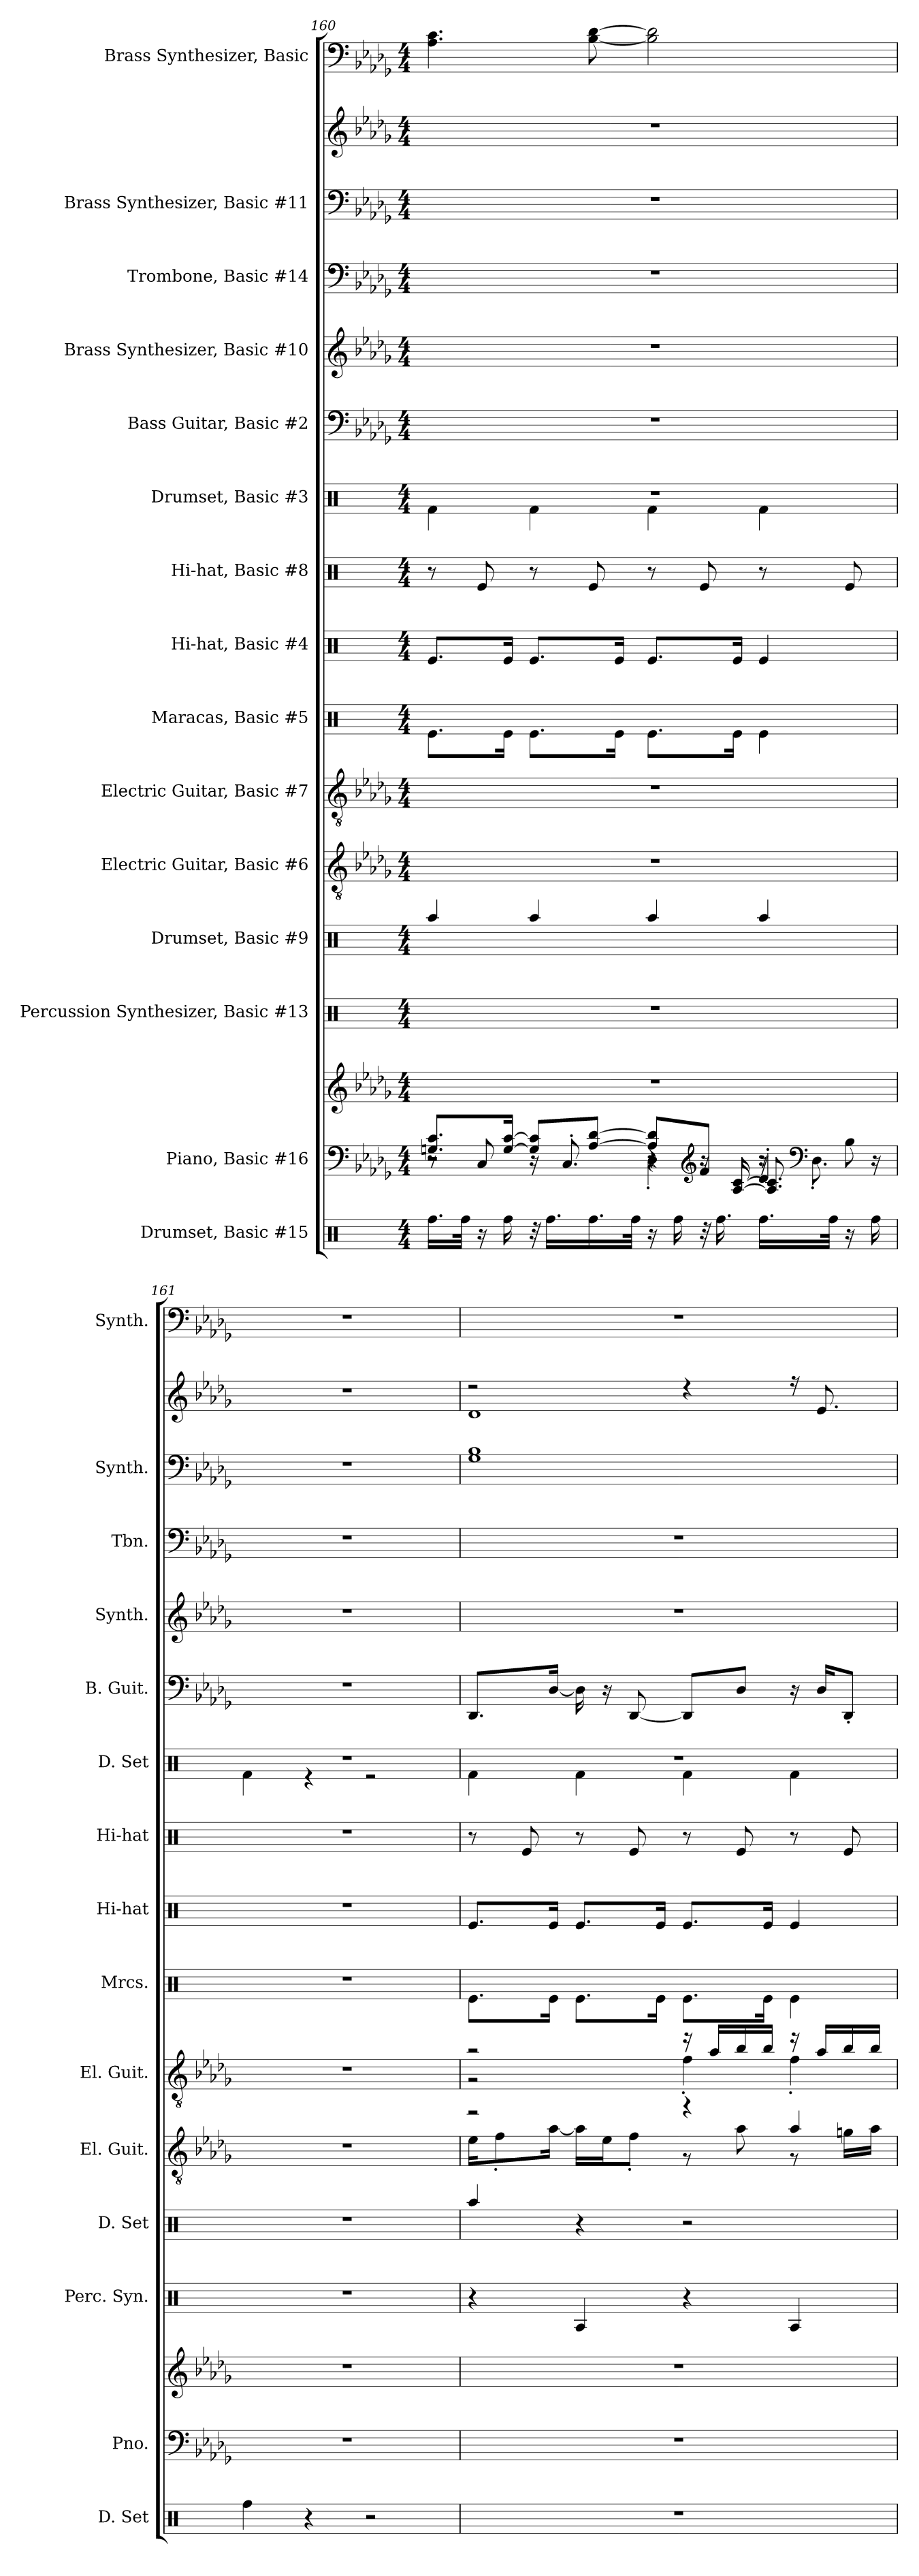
**kern	**kern	**kern	**kern	**kern	**kern	**kern	**kern	**kern	**kern	**kern	**kern	**kern	**kern	**kern	**kern	**kern
*part15	*part14	*part14	*part13	*part12	*part11	*part10	*part9	*part8	*part7	*part6	*part5	*part4	*part3	*part2	*part2	*part1
*staff17	*staff16	*staff15	*staff14	*staff13	*staff12	*staff11	*staff10	*staff9	*staff8	*staff7	*staff6	*staff5	*staff4	*staff3	*staff2	*staff1
*I"Drumset, Basic #15	*I"Piano, Basic #16	*	*I"Percussion Synthesizer, Basic #13	*I"Drumset, Basic #9	*I"Electric Guitar, Basic #6	*I"Electric Guitar, Basic #7	*I"Maracas, Basic #5	*I"Hi-hat, Basic #4	*I"Hi-hat, Basic #8	*I"Drumset, Basic #3	*I"Bass Guitar, Basic #2	*I"Brass Synthesizer, Basic #10	*I"Trombone, Basic #14	*I"Brass Synthesizer, Basic #11	*	*I"Brass Synthesizer, Basic
*I'D. Set	*I'Pno.	*	*I'Perc. Syn.	*I'D. Set	*I'El. Guit.	*I'El. Guit.	*I'Mrcs.	*I'Hi-hat	*I'Hi-hat	*I'D. Set	*I'B. Guit.	*I'Synth.	*I'Tbn.	*I'Synth.	*	*I'Synth.
!!LO:PB:g=z
*clefX	*clefF4	*clefG2	*clefX	*clefX	*clefGv2	*clefGv2	*clefX	*clefX	*clefX	*clefX	*clefF4	*clefG2	*clefF4	*clefF4	*clefG2	*clefF4
*	*	*	*	*	*	*	*	*	*	*	*ITrd7c12	*	*	*	*	*
*k[]	*k[b-e-a-d-g-]	*k[b-e-a-d-g-]	*k[]	*k[]	*k[b-e-a-d-g-]	*k[b-e-a-d-g-]	*k[]	*k[]	*k[]	*k[]	*k[b-e-a-d-g-]	*k[b-e-a-d-g-]	*k[b-e-a-d-g-]	*k[b-e-a-d-g-]	*k[b-e-a-d-g-]	*k[b-e-a-d-g-]
*M4/4	*M4/4	*M4/4	*M4/4	*M4/4	*M4/4	*M4/4	*M4/4	*M4/4	*M4/4	*M4/4	*M4/4	*M4/4	*M4/4	*M4/4	*M4/4	*M4/4
=160	=160	=160	=160	=160	=160	=160	=160	=160	=160	=160	=160	=160	=160	=160	=160	=160
*	*^	*	*	*	*	*	*	*	*	*^	*	*	*	*	*	*
*	*	*^	*	*	*	*	*	*	*	*	*	*	*	*	*	*	*	*
*	*	*	*^	*	*	*	*	*	*	*	*	*	*	*	*	*	*	*	*
16.Rff\LL	8.Gn/ 8.c/L	2r	8r	2r	1r	1r	4Raa/	1r	1r	8.Re\L	8.Re/L	8r	1r	4Rf\	1r	1r	1r	1r	1r	4.A-\ 4.c\
32Rff\JJk	.	.	.	.	.	.	.	.	.	.	.	.	.	.	.	.	.	.	.	.
16r	.	.	8C/	.	.	.	.	.	.	.	.	8Re/	.	.	.	.	.	.	.	.
16Rff\	[16G/ [16c/Jk	.	.	.	.	.	.	.	.	16Re\Jk	16Re/Jk	.	.	.	.	.	.	.	.	.
32r	8G/] 8c/]L	.	16r	.	.	.	4Raa/	.	.	8.Re\L	8.Re/L	8r	.	4Rf\	.	.	.	.	.	.
16.Rff\LL	.	.	.	.	.	.	.	.	.	.	.	.	.	.	.	.	.	.	.	.
.	.	.	8.C'/	.	.	.	.	.	.	.	.	.	.	.	.	.	.	.	.	.
16.Rff\	[8A-/ [8d-/J	.	.	.	.	.	.	.	.	.	.	8Re/	.	.	.	.	.	.	.	[8B-\ [8d-\
.	.	.	.	.	.	.	.	.	.	16Re\Jk	16Re/Jk	.	.	.	.	.	.	.	.	.
32Rff\JJk	.	.	.	.	.	.	.	.	.	.	.	.	.	.	.	.	.	.	.	.
16r	8A-/] 8d-/]L	4D-'\	8r	4r	.	.	4Raa/	.	.	8.Re\L	8.Re/L	8r	.	4Rf\	.	.	.	.	.	2B-\] 2d-\]
16Rff\	.	.	.	.	.	.	.	.	.	.	.	.	.	.	.	.	.	.	.	.
*	*clefG2	*	*	*	*	*	*	*	*	*	*	*	*	*	*	*	*	*	*	*
32r	8f/J	.	16r	.	.	.	.	.	.	.	.	8Re/	.	.	.	.	.	.	.	.
16.Rff\	.	.	.	.	.	.	.	.	.	.	.	.	.	.	.	.	.	.	.	.
.	.	.	[16A-/ [16c/	.	.	.	.	.	.	16Re\Jk	16Re/Jk	.	.	.	.	.	.	.	.	.
16.Rff\LL	4d-'/	8r	8.A-/] 8.c/]	16r	.	.	4Raa/	.	.	4Re\	4Re/	8r	.	4Rf\	.	.	.	.	.	.
*	*clefF4	*	*	*	*	*	*	*	*	*	*	*	*	*	*	*	*	*	*	*
.	.	.	.	8.D-'\	.	.	.	.	.	.	.	.	.	.	.	.	.	.	.	.
32Rff\JJk	.	.	.	.	.	.	.	.	.	.	.	.	.	.	.	.	.	.	.	.
16r	.	8B-\	.	.	.	.	.	.	.	.	.	8Re/	.	.	.	.	.	.	.	.
16Rff\	.	.	16r	.	.	.	.	.	.	.	.	.	.	.	.	.	.	.	.	.
*	*v	*v	*v	*v	*	*	*	*	*	*	*	*	*	*	*	*	*	*	*	*
=161	=161	=161	=161	=161	=161	=161	=161	=161	=161	=161	=161	=161	=161	=161	=161	=161	=161
4Rff\	1r	1r	1r	1r	1r	1r	1r	1r	1r	1r	4Rf\	1r	1r	1r	1r	1r	1r
4r	.	.	.	.	.	.	.	.	.	.	4r	.	.	.	.	.	.
2r	.	.	.	.	.	.	.	.	.	.	2r	.	.	.	.	.	.
!!LO:PB:g=z
=162	=162	=162	=162	=162	=162	=162	=162	=162	=162	=162	=162	=162	=162	=162	=162	=162	=162
*	*	*	*	*	*^	*^	*	*	*	*	*	*	*	*	*	*^	*
1r	1r	1r	4r	4Raa/	2r	16e-\KL	2r	2r	8.Re\L	8.Re/L	8r	1r	4Rf\	8.DDD-/L	1r	1r	1G- 1B-	2r	1d-	1r
.	.	.	.	.	.	8f'\	.	.	.	.	.	.	.	.	.	.	.	.	.	.
.	.	.	.	.	.	.	.	.	.	.	8Re/	.	.	.	.	.	.	.	.	.
.	.	.	.	.	.	[16a-\Jk	.	.	16Re\Jk	16Re/Jk	.	.	.	[16DD-/Jk	.	.	.	.	.	.
.	.	.	4RA/	4r	.	16a-\LL]	.	.	8.Re\L	8.Re/L	8r	.	4Rf\	16DD-\]	.	.	.	.	.	.
.	.	.	.	.	.	16e-\J	.	.	.	.	.	.	.	16r	.	.	.	.	.	.
.	.	.	.	.	.	8f'\J	.	.	.	.	8Re/	.	.	[8DDD-/	.	.	.	.	.	.
.	.	.	.	.	.	.	.	.	16Re\Jk	16Re/Jk	.	.	.	.	.	.	.	.	.	.
.	.	.	4r	2r	4r	8r	16r	4f'\	8.Re\L	8.Re/L	8r	.	4Rf\	8DDD-/L]	.	.	.	4r	.	.
.	.	.	.	.	.	.	16a-/LL	.	.	.	.	.	.	.	.	.	.	.	.	.
.	.	.	.	.	.	8a-\	16b-/	.	.	.	8Re/	.	.	8DD-/J	.	.	.	.	.	.
.	.	.	.	.	.	.	16b-/JJ	.	16Re\Jk	16Re/Jk	.	.	.	.	.	.	.	.	.	.
.	.	.	4RA/	.	4a-/	8r	16r	4f'\	4Re\	4Re/	8r	.	4Rf\	16r	.	.	.	16r	.	.
.	.	.	.	.	.	.	16a-/LL	.	.	.	.	.	.	16DD-/KL	.	.	.	8.e-/	.	.
.	.	.	.	.	.	16gn\LL	16b-/	.	.	.	8Re/	.	.	8DDD-'/J	.	.	.	.	.	.
.	.	.	.	.	.	16a-\JJ	16b-/JJ	.	.	.	.	.	.	.	.	.	.	.	.	.
*	*	*	*	*	*v	*v	*	*	*	*	*	*v	*v	*	*	*	*	*v	*v	*
*	*	*	*	*	*	*v	*v	*	*	*	*	*	*	*	*	*	*
=	=	=	=	=	=	=	=	=	=	=	=	=	=	=	=	=
*-	*-	*-	*-	*-	*-	*-	*-	*-	*-	*-	*-	*-	*-	*-	*-	*-
